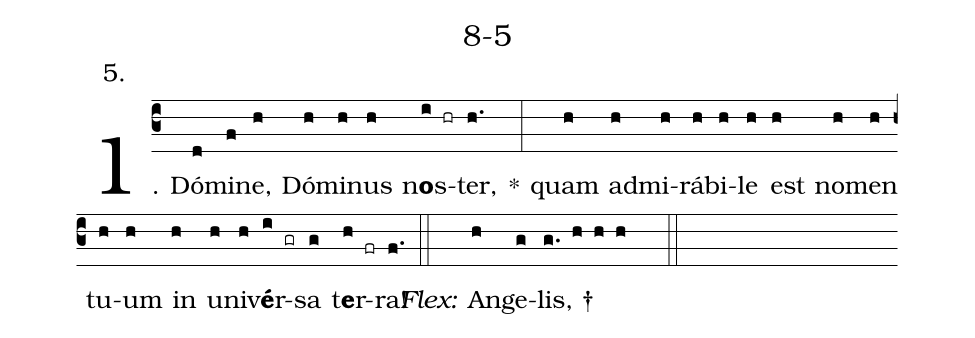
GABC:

name: 8-5;
annotation: 5.;
%%
(c3)1. Dó(d)mi(f)ne,(h) Dó(h)mi(h)nus(h) n<b>o</b>s(i hr)ter,(h.) *(:) quam(h) ad(h)mi(h)rá(h)bi(h)le(h) est(h) no(h)men(h) tu(h)um(h) in(h) u(h)ni(h)v<b>é</b>r(i gr)sa(g) t<b>e</b>r(h fr)ra!(f.) (::)
<i>Flex:</i>()  An(h)ge(g)lis, †(g. h h h  ::)
